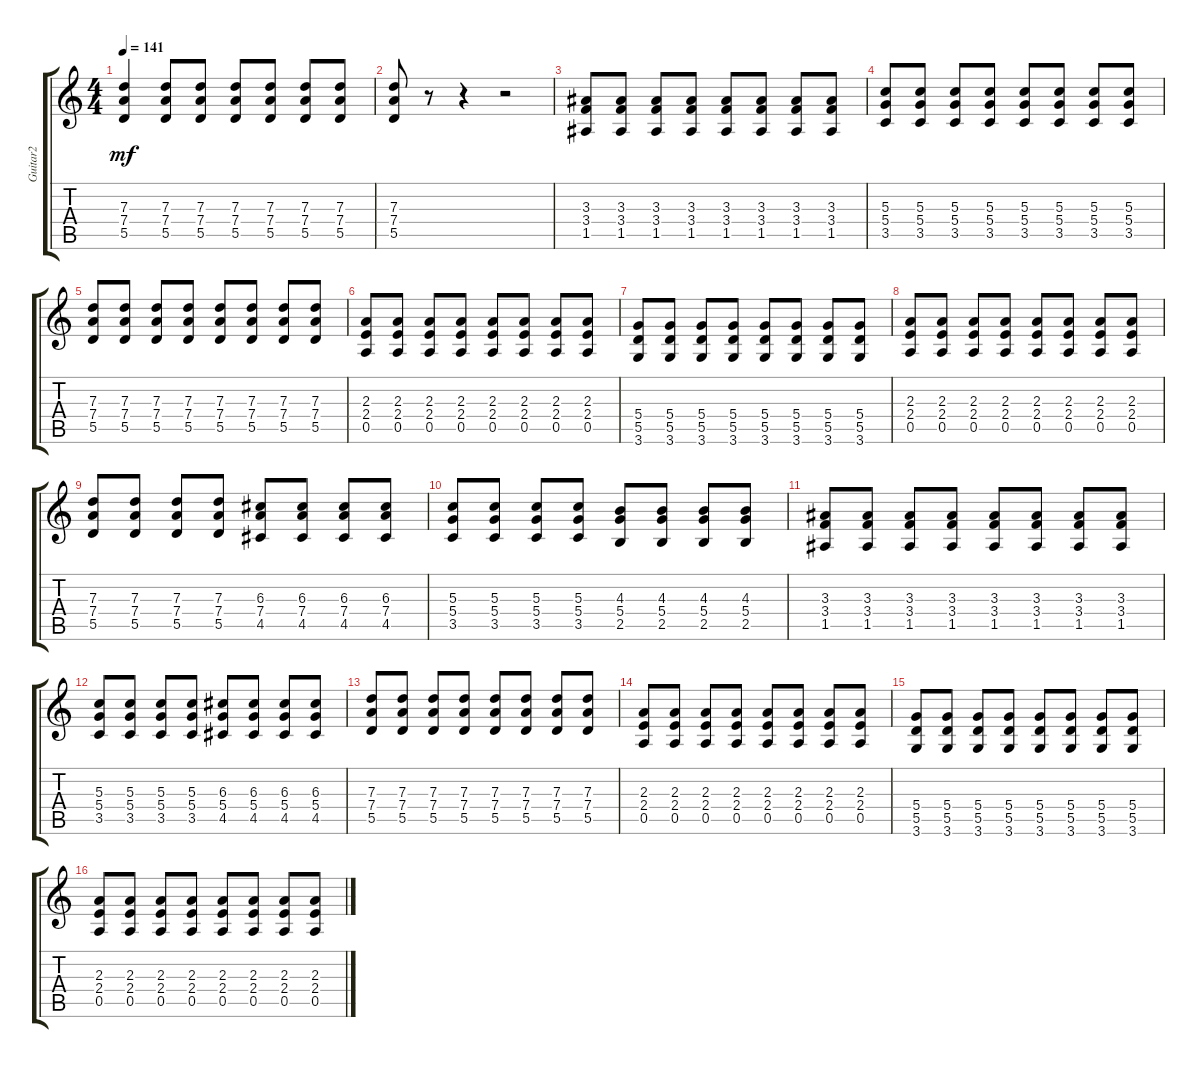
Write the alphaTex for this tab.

\track ("Guitar2" "Guitar2") {instrument electricguitarclean}
\staff {score tabs}
\tuning (E4 B3 G3 D3 A2 E2) {hide}
\ts (4 4)
\tempo 141
\clef g2
\ks c
(7.3 7.4 5.5).4{dy mf} (7.3 7.4 5.5).8 (7.3 7.4 5.5).8 (7.3 7.4 5.5).8 (7.3 7.4 5.5).8 (7.3 7.4 5.5).8 (7.3 7.4 5.5).8 |
(7.3 7.4 5.5).8 r.8 r.4 r.2 |
(3.3 3.4 1.5).8 (3.3 3.4 1.5).8 (3.3 3.4 1.5).8 (3.3 3.4 1.5).8 (3.3 3.4 1.5).8 (3.3 3.4 1.5).8 (3.3 3.4 1.5).8 (3.3 3.4 1.5).8 |
(5.3 5.4 3.5).8 (5.3 5.4 3.5).8 (5.3 5.4 3.5).8 (5.3 5.4 3.5).8 (5.3 5.4 3.5).8 (5.3 5.4 3.5).8 (5.3 5.4 3.5).8 (5.3 5.4 3.5).8 |
(7.3 7.4 5.5).8 (7.3 7.4 5.5).8 (7.3 7.4 5.5).8 (7.3 7.4 5.5).8 (7.3 7.4 5.5).8 (7.3 7.4 5.5).8 (7.3 7.4 5.5).8 (7.3 7.4 5.5).8 |
(2.3 2.4 0.5).8 (2.3 2.4 0.5).8 (2.3 2.4 0.5).8 (2.3 2.4 0.5).8 (2.3 2.4 0.5).8 (2.3 2.4 0.5).8 (2.3 2.4 0.5).8 (2.3 2.4 0.5).8 |
(5.4 5.5 3.6).8 (5.4 5.5 3.6).8 (5.4 5.5 3.6).8 (5.4 5.5 3.6).8 (5.4 5.5 3.6).8 (5.4 5.5 3.6).8 (5.4 5.5 3.6).8 (5.4 5.5 3.6).8 |
(2.3 2.4 0.5).8 (2.3 2.4 0.5).8 (2.3 2.4 0.5).8 (2.3 2.4 0.5).8 (2.3 2.4 0.5).8 (2.3 2.4 0.5).8 (2.3 2.4 0.5).8 (2.3 2.4 0.5).8 |
(7.3 7.4 5.5).8 (7.3 7.4 5.5).8 (7.3 7.4 5.5).8 (7.3 7.4 5.5).8 (6.3 7.4 4.5).8 (6.3 7.4 4.5).8 (6.3 7.4 4.5).8 (6.3 7.4 4.5).8 |
(5.3 5.4 3.5).8 (5.3 5.4 3.5).8 (5.3 5.4 3.5).8 (5.3 5.4 3.5).8 (4.3 5.4 2.5).8 (4.3 5.4 2.5).8 (4.3 5.4 2.5).8 (4.3 5.4 2.5).8 |
(3.3 3.4 1.5).8 (3.3 3.4 1.5).8 (3.3 3.4 1.5).8 (3.3 3.4 1.5).8 (3.3 3.4 1.5).8 (3.3 3.4 1.5).8 (3.3 3.4 1.5).8 (3.3 3.4 1.5).8 |
(5.3 5.4 3.5).8 (5.3 5.4 3.5).8 (5.3 5.4 3.5).8 (5.3 5.4 3.5).8 (6.3 5.4 4.5).8 (6.3 5.4 4.5).8 (6.3 5.4 4.5).8 (6.3 5.4 4.5).8 |
(7.3 7.4 5.5).8 (7.3 7.4 5.5).8 (7.3 7.4 5.5).8 (7.3 7.4 5.5).8 (7.3 7.4 5.5).8 (7.3 7.4 5.5).8 (7.3 7.4 5.5).8 (7.3 7.4 5.5).8 |
(2.3 2.4 0.5).8 (2.3 2.4 0.5).8 (2.3 2.4 0.5).8 (2.3 2.4 0.5).8 (2.3 2.4 0.5).8 (2.3 2.4 0.5).8 (2.3 2.4 0.5).8 (2.3 2.4 0.5).8 |
(5.4 5.5 3.6).8 (5.4 5.5 3.6).8 (5.4 5.5 3.6).8 (5.4 5.5 3.6).8 (5.4 5.5 3.6).8 (5.4 5.5 3.6).8 (5.4 5.5 3.6).8 (5.4 5.5 3.6).8 |
(2.3 2.4 0.5).8 (2.3 2.4 0.5).8 (2.3 2.4 0.5).8 (2.3 2.4 0.5).8 (2.3 2.4 0.5).8 (2.3 2.4 0.5).8 (2.3 2.4 0.5).8 (2.3 2.4 0.5).8
